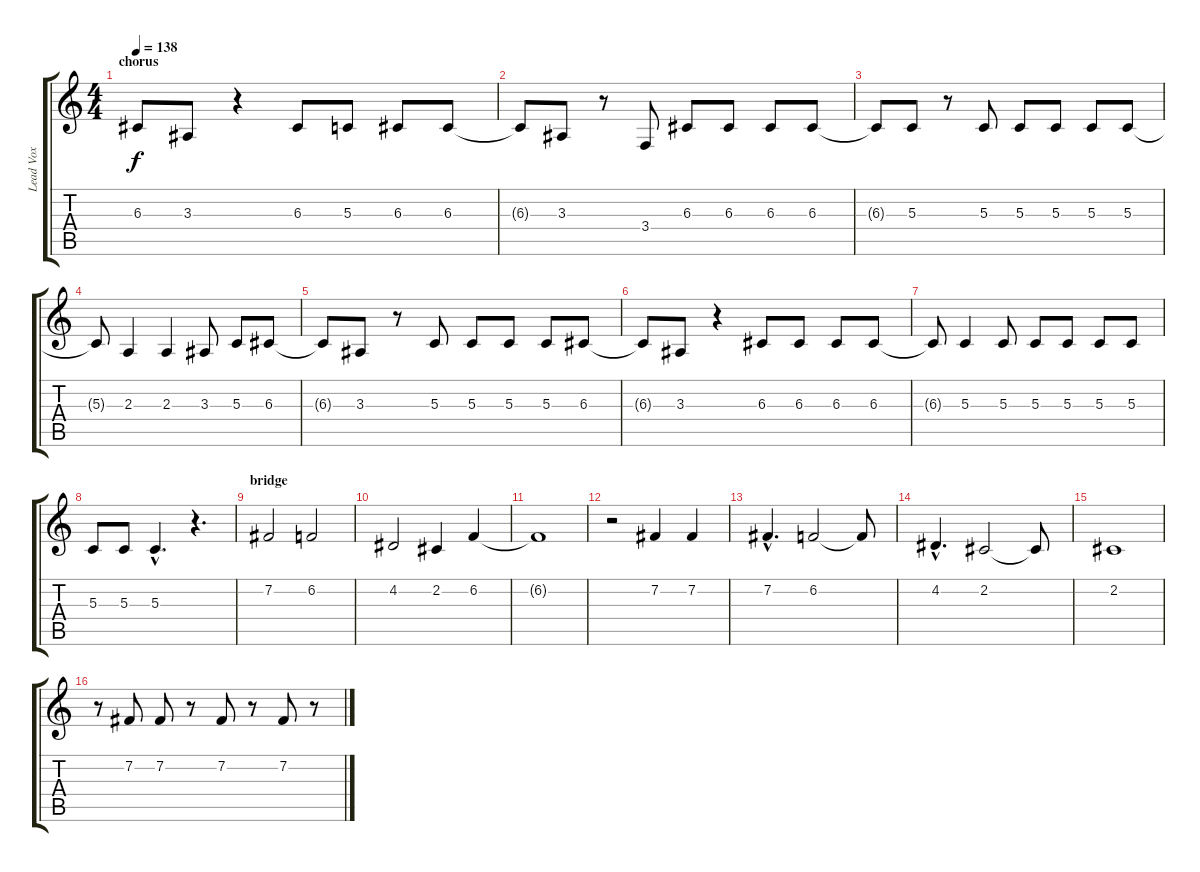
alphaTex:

\track ("Lead Vox" "Lead Vox") {instrument tenorsax}
\staff {score tabs}
\tuning (E4 B3 G3 D3 A2 E2) {hide}
\ts (4 4)
\section ("" "chorus")
\tempo 138
\clef g2
\ks c
6.3{t}.8{dy f} 3.3.8 r.4 6.3.8 5.3.8 6.3.8 6.3.8 |
6.3{t}.8 3.3.8 r.8 3.4.8 6.3.8 6.3.8 6.3.8 6.3.8 |
6.3{t}.8 5.3.8 r.8 5.3.8 5.3.8 5.3.8 5.3.8 5.3.8 |
5.3{t}.8 2.3.4 2.3.4 3.3.8 5.3.8 6.3.8 |
6.3{t}.8 3.3.8 r.8 5.3.8 5.3.8 5.3.8 5.3.8 6.3.8 |
6.3{t}.8 3.3.8 r.4 6.3.8 6.3.8 6.3.8 6.3.8 |
6.3{t}.8 5.3.4 5.3.8 5.3.8 5.3.8 5.3.8 5.3.8 |
5.3.8 5.3.8 5.3{hac}.4{d} r.4{d} |
\section ("" "bridge")
7.2.2 6.2.2 |
4.2.2 2.2.4 6.2.4 |
6.2{t}.1 |
r.2 7.2.4 7.2.4 |
7.2{hac}.4{d} 6.2.2 6.2{t}.8 |
4.2{hac}.4{d} 2.2.2 2.2{t}.8 |
2.2.1 |
r.8 7.2.8 7.2.8 r.8 7.2.8 r.8 7.2.8 r.8
